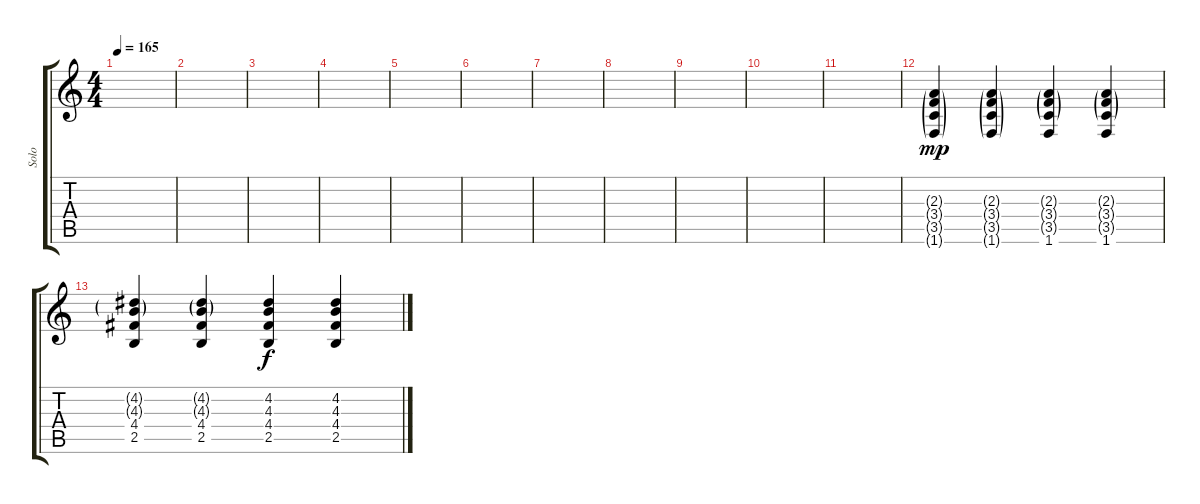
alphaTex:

\track ("Solo" "Solo") {instrument overdrivenguitar}
\staff {score tabs}
\tuning (E4 B3 G3 D3 A2 E2) {hide}
\ts (4 4)
\tempo 165
\clef g2
\ks c
|
|
|
|
|
|
|
|
|
|
|
(2.3{g} 3.4{g} 3.5{g} 1.6{g}).4{dy mp} (2.3{g} 3.4{g} 3.5{g} 1.6{g}).4 (2.3{g} 3.4{g} 3.5{g} 1.6).4 (2.3{g} 3.4{g} 3.5{g} 1.6).4 |
(4.2{g} 4.3{g} 4.4 2.5).4 (4.2{g} 4.3{g} 4.4 2.5).4 (4.2 4.3 4.4 2.5).4{dy f} (4.2 4.3 4.4 2.5).4
